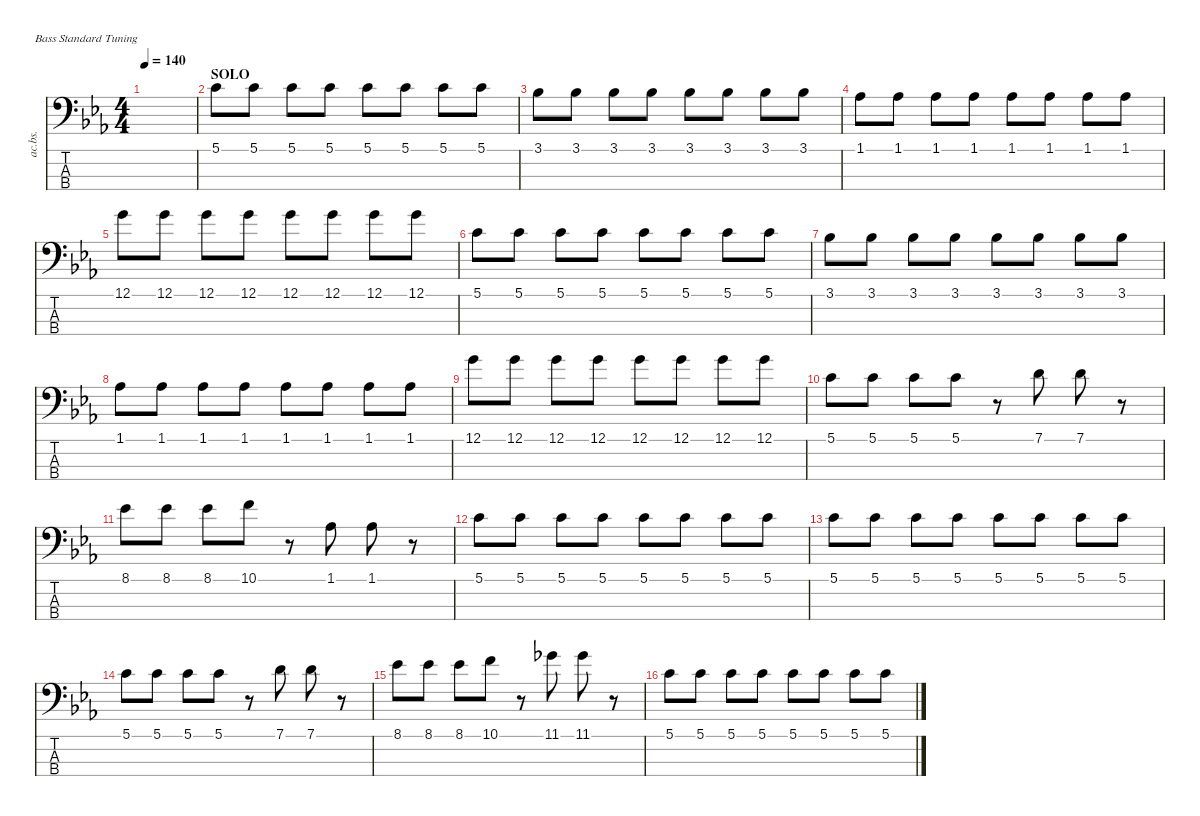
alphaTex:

\defaultSystemsLayout 4
\hideDynamics
\bracketExtendMode nobrackets
\otherSystemsTrackNameOrientation horizontal
\track ("Acoustic Bass" "ac.bs.") {instrument acousticbass}
\staff {score tabs}
\tuning (G2 D2 A1 E1)
\ts (4 4)
\tempo 140
\clef f4
\ks cminor
|
\section ("" "SOLO")
5.1{acc forcenatural}.8{beam Down} 5.1{acc forcenatural}.8{beam Down} 5.1{acc forcenatural}.8{beam Down} 5.1{acc forcenatural}.8{beam Down} 5.1{acc forcenatural}.8{beam Down} 5.1{acc forcenatural}.8{beam Down} 5.1{acc forcenatural}.8{beam Down} 5.1{acc forcenatural}.8{beam Down} |
3.1{acc b}.8{beam Down} 3.1{acc b}.8{beam Down} 3.1{acc b}.8{beam Down} 3.1{acc b}.8{beam Down} 3.1{acc b}.8{beam Down} 3.1{acc b}.8{beam Down} 3.1{acc b}.8{beam Down} 3.1{acc b}.8{beam Down} |
1.1{acc b}.8{beam Down} 1.1{acc b}.8{beam Down} 1.1{acc b}.8{beam Down} 1.1{acc b}.8{beam Down} 1.1{acc b}.8{beam Down} 1.1{acc b}.8{beam Down} 1.1{acc b}.8{beam Down} 1.1{acc b}.8{beam Down} |
12.1{acc forcenatural}.8{beam Down} 12.1{acc forcenatural}.8{beam Down} 12.1{acc forcenatural}.8{beam Down} 12.1{acc forcenatural}.8{beam Down} 12.1{acc forcenatural}.8{beam Down} 12.1{acc forcenatural}.8{beam Down} 12.1{acc forcenatural}.8{beam Down} 12.1{acc forcenatural}.8{beam Down} |
5.1{acc forcenatural}.8{beam Down} 5.1{acc forcenatural}.8{beam Down} 5.1{acc forcenatural}.8{beam Down} 5.1{acc forcenatural}.8{beam Down} 5.1{acc forcenatural}.8{beam Down} 5.1{acc forcenatural}.8{beam Down} 5.1{acc forcenatural}.8{beam Down} 5.1{acc forcenatural}.8{beam Down} |
3.1{acc b}.8{beam Down} 3.1{acc b}.8{beam Down} 3.1{acc b}.8{beam Down} 3.1{acc b}.8{beam Down} 3.1{acc b}.8{beam Down} 3.1{acc b}.8{beam Down} 3.1{acc b}.8{beam Down} 3.1{acc b}.8{beam Down} |
1.1{acc b}.8{beam Down} 1.1{acc b}.8{beam Down} 1.1{acc b}.8{beam Down} 1.1{acc b}.8{beam Down} 1.1{acc b}.8{beam Down} 1.1{acc b}.8{beam Down} 1.1{acc b}.8{beam Down} 1.1{acc b}.8{beam Down} |
12.1{acc forcenatural}.8{beam Down} 12.1{acc forcenatural}.8{beam Down} 12.1{acc forcenatural}.8{beam Down} 12.1{acc forcenatural}.8{beam Down} 12.1{acc forcenatural}.8{beam Down} 12.1{acc forcenatural}.8{beam Down} 12.1{acc forcenatural}.8{beam Down} 12.1{acc forcenatural}.8{beam Down} |
5.1{acc forcenatural}.8{beam Down} 5.1{acc forcenatural}.8{beam Down} 5.1{acc forcenatural}.8{beam Down} 5.1{acc forcenatural}.8{beam Down} r.8{beam Down} 7.1{acc forcenatural}.8{beam Down} 7.1{acc forcenatural}.8{beam Down} r.8{beam Down} |
8.1{acc b}.8{beam Down} 8.1{acc b}.8{beam Down} 8.1{acc b}.8{beam Down} 10.1{acc forcenatural}.8{beam Down} r.8{beam Down} 1.1{acc b}.8{beam Down} 1.1{acc b}.8{beam Down} r.8{beam Down} |
5.1{acc forcenatural}.8{beam Down} 5.1{acc forcenatural}.8{beam Down} 5.1{acc forcenatural}.8{beam Down} 5.1{acc forcenatural}.8{beam Down} 5.1{acc forcenatural}.8{beam Down} 5.1{acc forcenatural}.8{beam Down} 5.1{acc forcenatural}.8{beam Down} 5.1{acc forcenatural}.8{beam Down} |
5.1{acc forcenatural}.8{beam Down} 5.1{acc forcenatural}.8{beam Down} 5.1{acc forcenatural}.8{beam Down} 5.1{acc forcenatural}.8{beam Down} 5.1{acc forcenatural}.8{beam Down} 5.1{acc forcenatural}.8{beam Down} 5.1{acc forcenatural}.8{beam Down} 5.1{acc forcenatural}.8{beam Down} |
5.1{acc forcenatural}.8{beam Down} 5.1{acc forcenatural}.8{beam Down} 5.1{acc forcenatural}.8{beam Down} 5.1{acc forcenatural}.8{beam Down} r.8{beam Down} 7.1{acc forcenatural}.8{beam Down} 7.1{acc forcenatural}.8{beam Down} r.8{beam Down} |
8.1{acc b}.8{beam Down} 8.1{acc b}.8{beam Down} 8.1{acc b}.8{beam Down} 10.1{acc forcenatural}.8{beam Down} r.8{beam Down} 11.1{acc b}.8{beam Down} 11.1{acc b}.8{beam Down} r.8{beam Down} |
5.1{acc forcenatural}.8{beam Down} 5.1{acc forcenatural}.8{beam Down} 5.1{acc forcenatural}.8{beam Down} 5.1{acc forcenatural}.8{beam Down} 5.1{acc forcenatural}.8{beam Down} 5.1{acc forcenatural}.8{beam Down} 5.1{acc forcenatural}.8{beam Down} 5.1{acc forcenatural}.8{beam Down}
